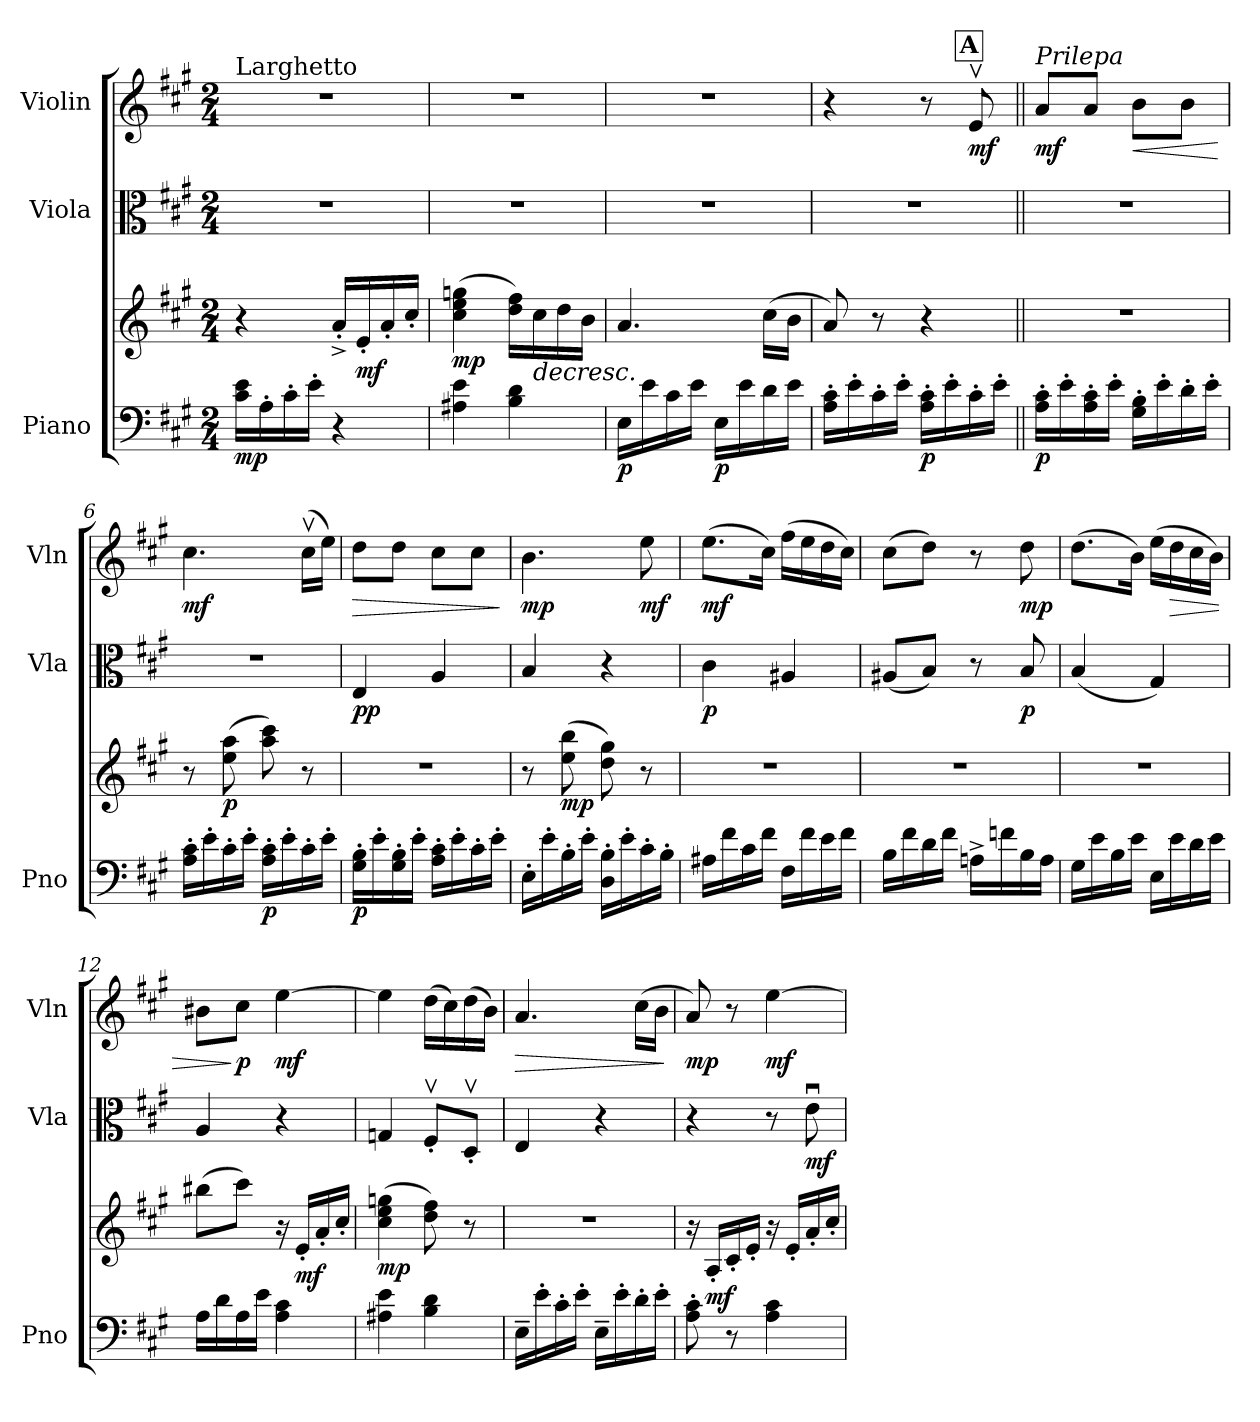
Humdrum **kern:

**kern	**kern	**dynam	**kern	**dynam	**kern	**dynam
*part3	*part3	*part3	*part2	*part2	*part1	*part1
*staff4	*staff3	*staff3/4	*staff2	*staff2	*staff1	*staff1
*I"Piano	*	*	*I"Viola	*	*I"Violin	*
*I'Pno	*	*	*I'Vla	*	*I'Vln	*
*clefF4	*clefG2	*	*clefC3	*	*clefG2	*
*k[f#c#g#]	*k[f#c#g#]	*	*k[f#c#g#]	*	*k[f#c#g#]	*
*M2/4	*M2/4	*	*M2/4	*	*M2/4	*
*MM52	*MM52	*	*MM52	*	*MM52	*
=1	=1	=1	=1	=1	=1	=1
!	!	!	!	!	!LO:TX:a:t=Larghetto	!
!	!	!LO:DY:b=2	!	!	!	!
16c#\ 16e\LL	4r	mp	2r	.	2r	.
16A'\	.	.	.	.	.	.
16c#'\	.	.	.	.	.	.
16e'\JJ	.	.	.	.	.	.
4r	16a'^/LL	.	.	.	.	.
!	!	!LO:DY:b	!	!	!	!
.	16e'/	mf	.	.	.	.
.	16a'/	.	.	.	.	.
.	16cc#'/JJ	.	.	.	.	.
=2	=2	=2	=2	=2	=2	=2
!	!	!LO:DY:b	!	!	!	!
4A#X\ 4e\	(4cc#\ 4ee\ 4ggn\	mp	2r	.	2r	.
4B\ 4d\	16dd\ 16ff#\LL)	.	.	.	.	.
!	!	!LO:HP:b	!	!	!	!
.	16cc#\	>	.	.	.	.
.	16dd\	.	.	.	.	.
.	16b\JJ	.	.	.	.	.
=3	=3	=3	=3	=3	=3	=3
!	!	!LO:DY:b=2	!	!	!	!
16E\LL	4.a/	p	2r	.	2r	.
16e\	.	.	.	.	.	.
16c#\	.	.	.	.	.	.
16e\JJ	.	.	.	.	.	.
!	!	!LO:DY:b=2	!	!	!	!
16E\LL	.	p	.	.	.	.
16e\	.	.	.	.	.	.
16d\	(16cc#\LL	.	.	.	.	.
16e\JJ	16b\JJ	.	.	.	.	.
.	.	]	.	.	.	.
!!LO:REH:place=s1:a:B:fs=14:t=A:qo=1.5
=4	=4	=4	=4	=4	=4	=4
!	!	!LO:DY:b=2	!	!	!	!
!	!	!LO:DY:n=1:b	!	!	!	!
16A\' 16c#\'LL	8a/)	p mp	2r	.	4r	.
16e'\	.	.	.	.	.	.
16c#'\	8r	.	.	.	.	.
16e'\JJ	.	.	.	.	.	.
!	!	!LO:DY:n=2:b=2	!	!	!	!
16A\' 16c#\'LL	4r	p	.	.	8r	.
16e'\	.	.	.	.	.	.
!	!	!	!	!	!	!LO:DY:b
16c#'\	.	.	.	.	8ev/	mf
16e'\JJ	.	.	.	.	.	.
=5||	=5||	=5||	=5||	=5||	=5||	=5||
!	!	!	!	!	!LO:TX:a:i:t=Prilepa	!
!	!	!LO:DY:b=2	!	!	!	!LO:DY:b
16A\' 16c#\'LL	2r	p	2r	.	8a/L	mf
16e'\	.	.	.	.	.	.
16A\' 16c#\'	.	.	.	.	8a/J	.
16e'\JJ	.	.	.	.	.	.
!	!	!	!	!	!	!LO:HP:b
16G#\' 16B\'LL	.	.	.	.	8b\L	<
16e'\	.	.	.	.	.	.
16d'\	.	.	.	.	8b\J	.
16e'\JJ	.	.	.	.	.	.
.	.	.	.	.	.	[
=6	=6	=6	=6	=6	=6	=6
!	!	!	!	!	!	!LO:DY:b
16A\' 16c#\'LL	8r	.	2r	.	4.cc#\	mf
16e'\	.	.	.	.	.	.
!	!	!LO:DY:b	!	!	!	!
16c#'\	(8ee\ 8aa\	p	.	.	.	.
16e'\JJ	.	.	.	.	.	.
!	!	!LO:DY:b=2	!	!	!	!
16A\' 16c#\'LL	8aa\ 8ccc#\)	p	.	.	.	.
16e'\	.	.	.	.	.	.
16c#'\	8r	.	.	.	(16cc#v\LL	.
16e'\JJ	.	.	.	.	16ee\JJ)	.
!!LO:LB:g=z
=7	=7	=7	=7	=7	=7	=7
!	!	!LO:DY:b=2	!	!LO:DY:b	!	!LO:HP:b
16G#\' 16B\'LL	2r	p	4E/	pp	8dd\L	>
16e'\	.	.	.	.	.	.
16G#\' 16B\'	.	.	.	.	8dd\J	.
16e'\JJ	.	.	.	.	.	.
16A\' 16c#\'LL	.	.	4A/	.	8cc#\L	.
16e'\	.	.	.	.	.	.
16c#'\	.	.	.	.	8cc#\J	.
16e'\JJ	.	.	.	.	.	.
.	.	.	.	.	.	]
=8	=8	=8	=8	=8	=8	=8
!	!	!	!	!	!	!LO:DY:b
16E'\LL	8r	.	4B/	.	4.b\	mp
16e'\	.	.	.	.	.	.
!	!	!LO:DY:b	!	!	!	!
16B'\	(8ee\ 8bb\	mp	.	.	.	.
16e'\JJ	.	.	.	.	.	.
16D\' 16B\'LL	8dd\ 8gg#\)	.	4r	.	.	.
16e'\	.	.	.	.	.	.
!	!	!	!	!	!	!LO:DY:b
16c#'\	8r	.	.	.	8ee\	mf
16B'\JJ	.	.	.	.	.	.
=9	=9	=9	=9	=9	=9	=9
!	!	!	!	!LO:DY:b	!	!LO:DY:b
16A#X\LL	2r	.	4c#\	p	(8.ee\L	mf
16f#\	.	.	.	.	.	.
16c#\	.	.	.	.	.	.
16f#\JJ	.	.	.	.	16cc#\Jk)	.
16F#\LL	.	.	4A#X/	.	(16ff#\LL	.
16f#\	.	.	.	.	16ee\	.
16e\	.	.	.	.	16dd\	.
16f#\JJ	.	.	.	.	16cc#\JJ)	.
=10	=10	=10	=10	=10	=10	=10
16B\LL	2r	.	(8A#X/L	.	(8cc#\L	.
16f#\	.	.	.	.	.	.
16d\	.	.	8B/J)	.	8dd\J)	.
16f#\JJ	.	.	.	.	.	.
16An^\LL	.	.	8r	.	8r	.
16fn\	.	.	.	.	.	.
!	!	!	!	!LO:DY:b	!	!LO:DY:b
16B\	.	.	8B/	p	8dd\	mp
16A\JJ	.	.	.	.	.	.
=11	=11	=11	=11	=11	=11	=11
16G#\LL	2r	.	(4B/	.	(8.dd\L	.
16e\	.	.	.	.	.	.
16B\	.	.	.	.	.	.
16e\JJ	.	.	.	.	16b\Jk)	.
16E\LL	.	.	4G#/)	.	(16ee\LL	.
!	!	!	!	!	!	!LO:HP:b
16e\	.	.	.	.	16dd\	>
16d\	.	.	.	.	16cc#\	.
16e\JJ	.	.	.	.	16b\JJ)	.
=12	=12	=12	=12	=12	=12	=12
16A\LL	(8bb#X\L	.	4A/	.	8b#X\L	.
16d\	.	.	.	.	.	.
!	!	!	!	!	!	!LO:DY:n=1:b
16A\	8ccc#\J)	.	.	.	8cc#\J	] p
16e\JJ	.	.	.	.	.	.
!	!	!	!	!	!	!LO:DY:n=2:b
4A\ 4c#\	16r	.	4r	.	[4ee\	mf
!	!	!LO:DY:b	!	!	!	!
.	16e'/LL	mf	.	.	.	.
.	16a'/	.	.	.	.	.
.	16cc#'/JJ	.	.	.	.	.
!!LO:LB:g=z
=13	=13	=13	=13	=13	=13	=13
!	!	!LO:DY:b	!	!	!	!
4A#X\ 4e\	(4cc#\ 4ee\ 4ggn\	mp	4Gn/	.	4ee\]	.
4B\ 4d\	8dd\ 8ff#\)	.	8F#v'/L	.	(16dd\LL	.
.	.	.	.	.	16cc#\)	.
.	8r	.	8Dv'/J	.	(16dd\	.
.	.	.	.	.	16b\JJ)	.
=14	=14	=14	=14	=14	=14	=14
!	!	!	!	!	!	!LO:HP:b
16E~\LL	2r	.	4E/	.	4.a/	>
16e'\	.	.	.	.	.	.
16c#'\	.	.	.	.	.	.
16e'\JJ	.	.	.	.	.	.
16E~\LL	.	.	4r	.	.	.
16e'\	.	.	.	.	.	.
16d'\	.	.	.	.	(16cc#\LL	.
16e'\JJ	.	.	.	.	16b\JJ	.
.	.	.	.	.	.	]
=15	=15	=15	=15	=15	=15	=15
!	!	!	!	!	!	!LO:DY:b
8A\' 8c#\'	16r	.	4r	.	8a/)	mp
!	!	!LO:DY:b	!	!	!	!
.	16A'/LL	mf	.	.	.	.
8r	16c#'/	.	.	.	8r	.
.	16e'/JJ	.	.	.	.	.
!	!	!	!	!	!	!LO:DY:b
4A\ 4c#\	16r	.	8r	.	[4ee\	mf
.	16e'/LL	.	.	.	.	.
!	!	!	!	!LO:DY:b	!	!
.	16a'/	.	8eu\	mf	.	.
.	16cc#'/JJ	.	.	.	.	.
=	=	=	=	=	=	=
*-	*-	*-	*-	*-	*-	*-
